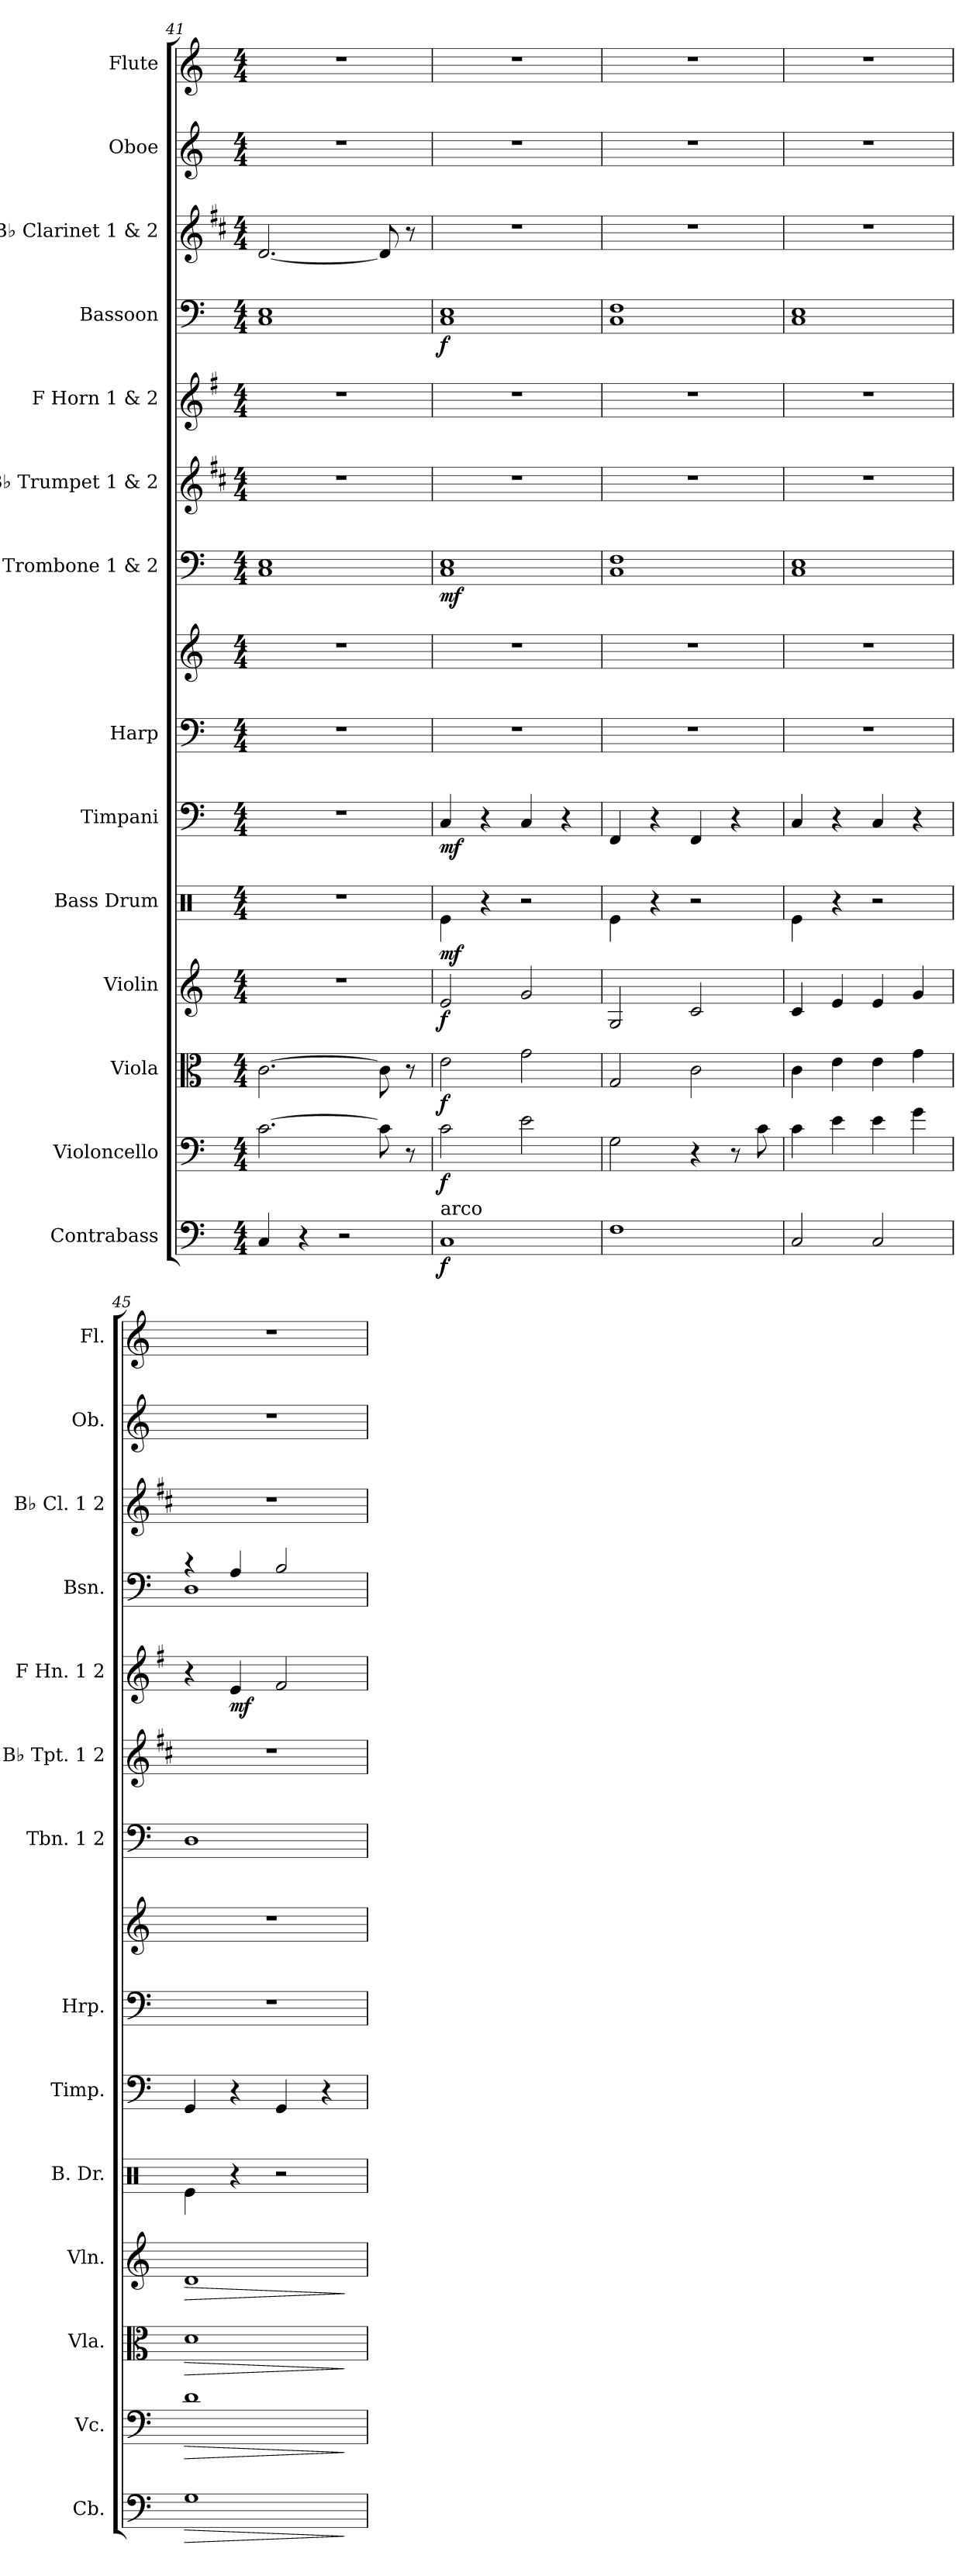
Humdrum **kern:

**kern	**dynam	**kern	**dynam	**kern	**dynam	**kern	**dynam	**kern	**dynam	**kern	**dynam	**kern	**kern	**kern	**dynam	**kern	**kern	**dynam	**kern	**dynam	**kern	**kern	**kern
*part14	*part14	*part13	*part13	*part12	*part12	*part11	*part11	*part10	*part10	*part9	*part9	*part8	*part8	*part7	*part7	*part6	*part5	*part5	*part4	*part4	*part3	*part2	*part1
*staff15	*staff15	*staff14	*staff14	*staff13	*staff13	*staff12	*staff12	*staff11	*staff11	*staff10	*staff10	*staff9	*staff8	*staff7	*staff7	*staff6	*staff5	*staff5	*staff4	*staff4	*staff3	*staff2	*staff1
*I"Contrabass	*	*I"Violoncello	*	*I"Viola	*	*I"Violin	*	*I"Bass Drum	*	*I"Timpani	*	*I"Harp	*	*I"Trombone 1 &amp; 2	*	*I"B♭ Trumpet 1 &amp; 2	*I"F Horn 1 &amp; 2	*	*I"Bassoon	*	*I"B♭ Clarinet 1 &amp; 2	*I"Oboe	*I"Flute
*I'Cb.	*	*I'Vc.	*	*I'Vla.	*	*I'Vln.	*	*I'B. Dr.	*	*I'Timp.	*	*I'Hrp.	*	*I'Tbn. 1 2	*	*I'B♭ Tpt. 1 2	*I'F Hn. 1 2	*	*I'Bsn.	*	*I'B♭ Cl. 1 2	*I'Ob.	*I'Fl.
*clefF4	*	*clefF4	*	*clefC3	*	*clefG2	*	*clefX	*	*clefF4	*	*clefF4	*clefG2	*clefF4	*	*clefG2	*clefG2	*	*clefF4	*	*clefG2	*clefG2	*clefG2
*ITrd7c12	*	*	*	*	*	*	*	*	*	*	*	*	*	*	*	*ITrd1c2	*ITrd4c7	*	*	*	*ITrd1c2	*	*
*k[]	*	*k[]	*	*k[]	*	*k[]	*	*k[]	*	*k[]	*	*k[]	*k[]	*k[]	*	*k[]	*k[]	*	*k[]	*	*k[]	*k[]	*k[]
*M4/4	*	*M4/4	*	*M4/4	*	*M4/4	*	*M4/4	*	*M4/4	*	*M4/4	*M4/4	*M4/4	*	*M4/4	*M4/4	*	*M4/4	*	*M4/4	*M4/4	*M4/4
=41	=41	=41	=41	=41	=41	=41	=41	=41	=41	=41	=41	=41	=41	=41	=41	=41	=41	=41	=41	=41	=41	=41	=41
4CC/	.	[2.c\	.	[2.c\	.	1r	.	1r	.	1r	.	1r	1r	1C 1E	.	1r	1r	.	1C 1E	.	[2.c/	1r	1r
4r	.	.	.	.	.	.	.	.	.	.	.	.	.	.	.	.	.	.	.	.	.	.	.
2r	.	.	.	.	.	.	.	.	.	.	.	.	.	.	.	.	.	.	.	.	.	.	.
.	.	8c\]	.	8c\]	.	.	.	.	.	.	.	.	.	.	.	.	.	.	.	.	8c/]	.	.
.	.	8r	.	8r	.	.	.	.	.	.	.	.	.	.	.	.	.	.	.	.	8r	.	.
=42	=42	=42	=42	=42	=42	=42	=42	=42	=42	=42	=42	=42	=42	=42	=42	=42	=42	=42	=42	=42	=42	=42	=42
!LO:TX:a:t=arco	!	!	!	!	!	!	!	!	!	!	!	!	!	!	!	!	!	!	!	!	!	!	!
!	!LO:DY:b	!	!LO:DY:b	!	!LO:DY:b	!	!LO:DY:b	!	!LO:DY:b	!	!LO:DY:b	!	!	!	!LO:DY:b	!	!	!	!	!LO:DY:b	!	!	!
1CC	f	2c\	f	2e\	f	2e/	f	4Re\	mf	4C/	mf	1r	1r	1C 1E	mf	1r	1r	.	1C 1E	f	1r	1r	1r
.	.	.	.	.	.	.	.	4r	.	4r	.	.	.	.	.	.	.	.	.	.	.	.	.
.	.	2e\	.	2g\	.	2g/	.	2r	.	4C/	.	.	.	.	.	.	.	.	.	.	.	.	.
.	.	.	.	.	.	.	.	.	.	4r	.	.	.	.	.	.	.	.	.	.	.	.	.
=43	=43	=43	=43	=43	=43	=43	=43	=43	=43	=43	=43	=43	=43	=43	=43	=43	=43	=43	=43	=43	=43	=43	=43
1FF	.	2G\	.	2G/	.	2G/	.	4Re\	.	4FF/	.	1r	1r	1C 1F	.	1r	1r	.	1C 1F	.	1r	1r	1r
.	.	.	.	.	.	.	.	4r	.	4r	.	.	.	.	.	.	.	.	.	.	.	.	.
.	.	4r	.	2c\	.	2c/	.	2r	.	4FF/	.	.	.	.	.	.	.	.	.	.	.	.	.
.	.	8r	.	.	.	.	.	.	.	4r	.	.	.	.	.	.	.	.	.	.	.	.	.
.	.	8c\	.	.	.	.	.	.	.	.	.	.	.	.	.	.	.	.	.	.	.	.	.
=44	=44	=44	=44	=44	=44	=44	=44	=44	=44	=44	=44	=44	=44	=44	=44	=44	=44	=44	=44	=44	=44	=44	=44
2CC/	.	4c\	.	4c\	.	4c/	.	4Re\	.	4C/	.	1r	1r	1C 1E	.	1r	1r	.	1C 1E	.	1r	1r	1r
.	.	4e\	.	4e\	.	4e/	.	4r	.	4r	.	.	.	.	.	.	.	.	.	.	.	.	.
2CC/	.	4e\	.	4e\	.	4e/	.	2r	.	4C/	.	.	.	.	.	.	.	.	.	.	.	.	.
.	.	4g\	.	4g\	.	4g/	.	.	.	4r	.	.	.	.	.	.	.	.	.	.	.	.	.
=45	=45	=45	=45	=45	=45	=45	=45	=45	=45	=45	=45	=45	=45	=45	=45	=45	=45	=45	=45	=45	=45	=45	=45
!	!LO:HP:b	!	!LO:HP:b	!	!LO:HP:b	!	!LO:HP:b	!	!	!	!	!	!	!	!	!	!	!	!	!	!	!	!
*	*	*	*	*	*	*	*	*	*	*	*	*	*	*	*	*	*	*	*^	*	*	*	*
1GG	>	1d	>	1d	>	1d	>	4Re\	.	4GG/	.	1r	1r	1D	.	1r	4r	.	4r	1D	.	1r	1r	1r
!	!	!	!	!	!	!	!	!	!	!	!	!	!	!	!	!	!	!LO:DY:b	!	!	!	!	!	!
.	.	.	.	.	.	.	.	4r	.	4r	.	.	.	.	.	.	4A/	mf	4A/	.	.	.	.	.
.	.	.	.	.	.	.	.	2r	.	4GG/	.	.	.	.	.	.	2B/	.	2B/	.	.	.	.	.
.	.	.	.	.	.	.	.	.	.	4r	.	.	.	.	.	.	.	.	.	.	.	.	.	.
*	*	*	*	*	*	*	*	*	*	*	*	*	*	*	*	*	*	*	*v	*v	*	*	*	*
.	]	.	]	.	]	.	]	.	.	.	.	.	.	.	.	.	.	.	.	.	.	.	.
=	=	=	=	=	=	=	=	=	=	=	=	=	=	=	=	=	=	=	=	=	=	=	=
*-	*-	*-	*-	*-	*-	*-	*-	*-	*-	*-	*-	*-	*-	*-	*-	*-	*-	*-	*-	*-	*-	*-	*-
